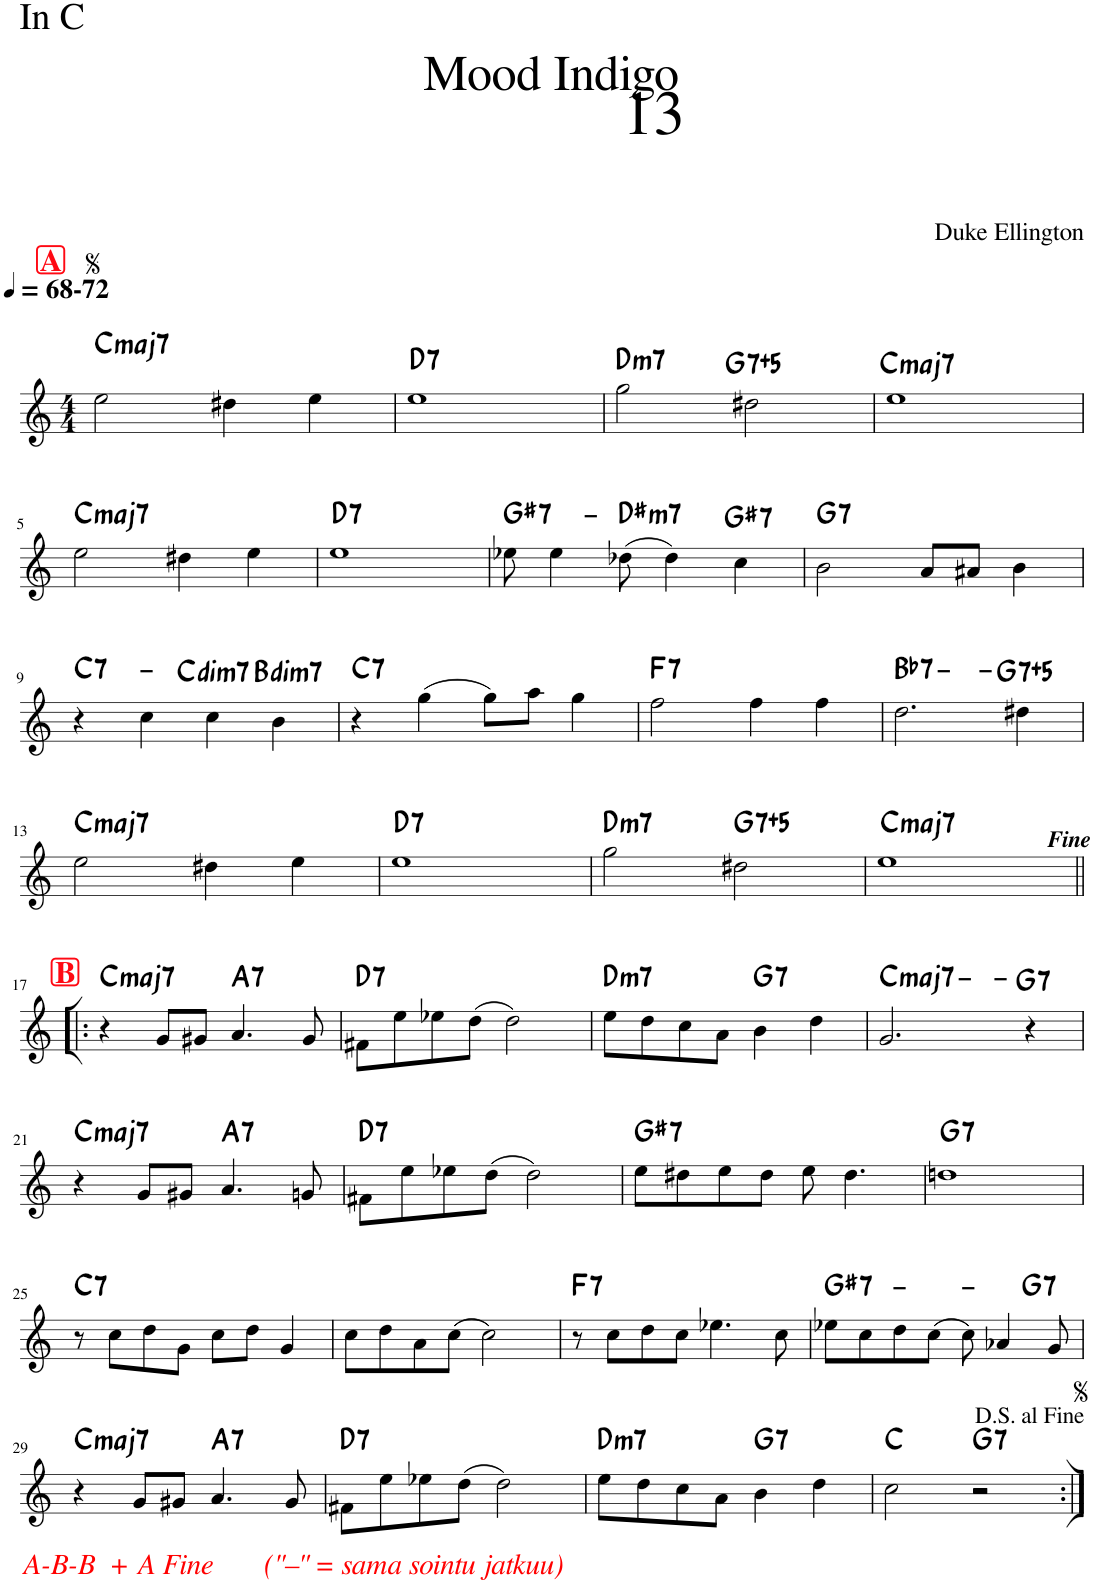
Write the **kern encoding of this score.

**kern	**harte
*part1	*part1
*staff1	*
*I"Piano	*
*I'Pno.	*
*clefG2	*
*k[]	*
*M4/4	*
*MM68	*
!!LO:REH:place=s1:a:B:cj:color=#FF0913:fs=16:t=A
=1	=1
!LO:TX:a:B:t=-72	!LO:H:kt=maj7
2ee\	C:maj7
4dd#X\	.
4ee\	.
=2	=2
!	!LO:H:kt=7
1ee	D:7
=3	=3
!	!LO:H:kt=m7
2gg\	D:min7
!	!LO:H:kt=7
2dd#X\	G:(3,#5,b7)
=4	=4
!	!LO:H:kt=maj7
1ee	C:maj7
!!LO:LB:g=z
=5	=5
!	!LO:H:kt=maj7
2ee\	C:maj7
4dd#X\	.
4ee\	.
=6	=6
!	!LO:H:kt=7
1ee	D:7
=7	=7
!	!LO:H:kt=7
8ee-X\	G#:7
!	!LO:H:kt=–
4ee-\	N
!	!LO:H:kt=m7
(8dd-X\	D#:min7
4dd-\)	.
!	!LO:H:kt=7
4cc\	G#:7
=8	=8
!	!LO:H:kt=7
2b\	G:7
8a/L	.
8a#X/J	.
4b\	.
!!LO:LB:g=z
=9	=9
!	!LO:H:kt=7
4r	C:7
!	!LO:H:kt=–
4cc\	N
!	!LO:H:kt=dim7
4cc\	C:dim7
!	!LO:H:kt=dim7
4b\	B:dim7
=10	=10
!	!LO:H:kt=7
4r	C:7
(4gg\	.
8gg\L)	.
8aa\J	.
4gg\	.
=11	=11
!	!LO:H:kt=7
2ff\	F:7
4ff\	.
4ff\	.
=12	=12
!	!LO:H:n=1:kt=7
!	!LO:H:n=2:kt=–
!	!LO:H:n=3:kt=–
2.dd\	Bb:7 N N
!	!LO:H:kt=7
4dd#X\	G:(3,#5,b7)
!!LO:LB:g=z
=13	=13
!	!LO:H:kt=maj7
2ee\	C:maj7
4dd#X\	.
4ee\	.
=14	=14
!	!LO:H:kt=7
1ee	D:7
=15	=15
!	!LO:H:kt=m7
2gg\	D:min7
!	!LO:H:kt=7
2dd#X\	G:(3,#5,b7)
=16	=16
!	!LO:H:kt=maj7
1ee	C:maj7
!!LO:LB:g=z
!!LO:REH:place=s1:a:B:cj:color=#FF0913:fs=16:t=B
=17!|:	=17!|:
!	!LO:H:kt=maj7
4r	C:maj7
8g/L	.
8g#X/J	.
!	!LO:H:kt=7
4.a/	A:7
8g#/	.
=18	=18
!	!LO:H:kt=7
8f#X\L	D:7
8ee\	.
8ee-X\	.
(8dd\J	.
2dd\)	.
=19	=19
!	!LO:H:kt=m7
8ee\L	D:min7
8dd\	.
8cc\	.
8a\J	.
!	!LO:H:kt=7
4b\	G:7
4dd\	.
=20	=20
!	!LO:H:n=1:kt=maj7
!	!LO:H:n=2:kt=–
!	!LO:H:n=3:kt=–
2.g/	C:maj7 N N
!	!LO:H:kt=7
4r	G:7
!!LO:LB:g=z
=21	=21
!	!LO:H:kt=maj7
4r	C:maj7
8g/L	.
8g#X/J	.
!	!LO:H:kt=7
4.a/	A:7
8gn/	.
=22	=22
!	!LO:H:kt=7
8f#X\L	D:7
8ee\	.
8ee-X\	.
(8dd\J	.
2dd\)	.
=23	=23
!	!LO:H:kt=7
8ee\L	G#:7
8dd#X\	.
8ee\	.
8dd#\J	.
8ee\	.
4.dd#\	.
=24	=24
!	!LO:H:kt=7
1ddn	G:7
!!LO:LB:g=z
=25	=25
!	!LO:H:kt=7
8r	C:7
8cc\L	.
8dd\	.
8g\J	.
8cc\L	.
8dd\J	.
4g/	.
=26	=26
8cc\L	.
8dd\	.
8a\	.
(8cc\J	.
2cc\)	.
=27	=27
!	!LO:H:kt=7
8r	F:7
8cc\L	.
8dd\	.
8cc\J	.
4.ee-X\	.
8cc\	.
=28	=28
!	!LO:H:kt=7
*^	*
8ee-X\L	2.ryy	G#:7
8cc\	.	.
!	!	!LO:H:kt=–
8dd\	.	N
(8cc\J	.	.
!	!	!LO:H:kt=–
8cc\)	.	N
4a-X/	.	.
!	!	!LO:H:kt=7
.	4ryy	G:7
8g/	.	.
!!LO:LB:g=z	!!
=29	=29	=29
!LO:TX:b:i:color=#FF0000:t=A-B-B  + A Fine	!	!LO:H:kt=maj7
*v	*v	*
4r	C:maj7
8g/L	.
8g#X/J	.
!	!LO:H:kt=7
4.a/	A:7
!LO:TX:b:i:color=#FF0000:t=("–" = sama sointu jatkuu)	!
8g#/	.
=30	=30
!	!LO:H:kt=7
8f#X\L	D:7
8ee\	.
8ee-X\	.
(8dd\J	.
2dd\)	.
=31	=31
!	!LO:H:kt=m7
8ee\L	D:min7
8dd\	.
8cc\	.
8a\J	.
!	!LO:H:kt=7
4b\	G:7
4dd\	.
=32	=32
2cc\	C:maj
!	!LO:H:kt=7
2r	G:7
=:|!	=:|!
*-	*-
